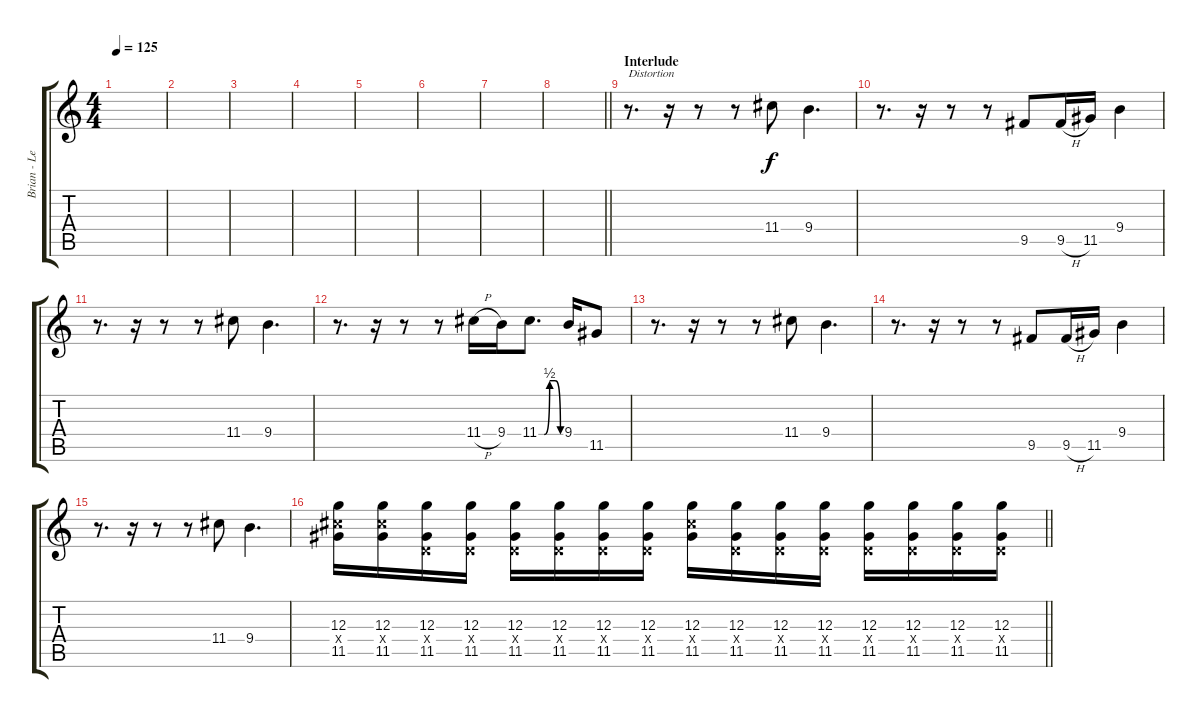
\track ("Brian - Lead Guitar II" "Brian - Le") {instrument electricguitarjazz}
\staff {score tabs}
\tuning (E4 B3 G3 D3 A2 E2) {hide}
\ts (4 4)
\tempo 125
\clef g2
\ks c
|
|
|
|
|
|
|
\barLineRight lightlight
|
\section ("" "Interlude")
r.8{d txt "Distortion"} r.16 r.8 r.8 11.4.8 9.4.4{d} |
r.8{d} r.16 r.8 r.8 9.5.8 9.5{h}.16 11.5.16 9.4.4 |
r.8{d} r.16 r.8 r.8 11.4.8 9.4.4{d} |
r.8{d} r.16 r.8 r.8 11.4{h}.16 9.4.16 11.4{be (custom 0 0 15 0 30 2 45 2 60 0)}.8{d} 9.4.16 11.5.8 |
r.8{d} r.16 r.8 r.8 11.4.8 9.4.4{d} |
r.8{d} r.16 r.8 r.8 9.5.8 9.5{h}.16 11.5.16 9.4.4 |
r.8{d} r.16 r.8 r.8 11.4.8 9.4.4{d} |
\barLineRight lightlight
(12.3 11.4{x} 11.5).16 (12.3 11.4{x} 11.5).16 (12.3 0.4{x} 11.5).16 (12.3 0.4{x} 11.5).16 (12.3 0.4{x} 11.5).16 (12.3 0.4{x} 11.5).16 (12.3 0.4{x} 11.5).16 (12.3 0.4{x} 11.5).16 (12.3 11.4{x} 11.5).16 (12.3 0.4{x} 11.5).16 (12.3 0.4{x} 11.5).16 (12.3 0.4{x} 11.5).16 (12.3 0.4{x} 11.5).16 (12.3 0.4{x} 11.5).16 (12.3 0.4{x} 11.5).16 (12.3 0.4{x} 11.5).16
